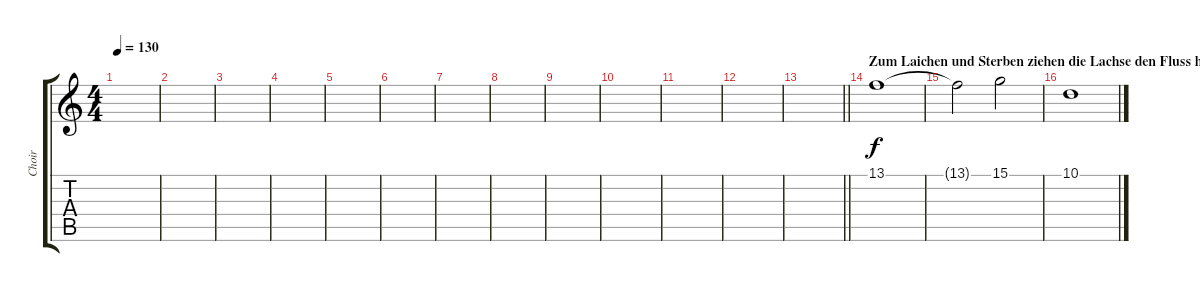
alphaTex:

\track ("Choir" "Choir") {instrument pad4choir}
\staff {score tabs}
\tuning (E4 B3 G3 D3 A2 D2) {hide}
\ts (4 4)
\tempo 130
\clef g2
\ks c
|
|
|
|
|
|
|
|
|
|
|
|
\barLineRight lightlight
|
\section ("" "Zum Laichen und Sterben ziehen die Lachse den Fluss hinauf")
13.1.1 |
13.1{t}.2 15.1.2 |
10.1.1
